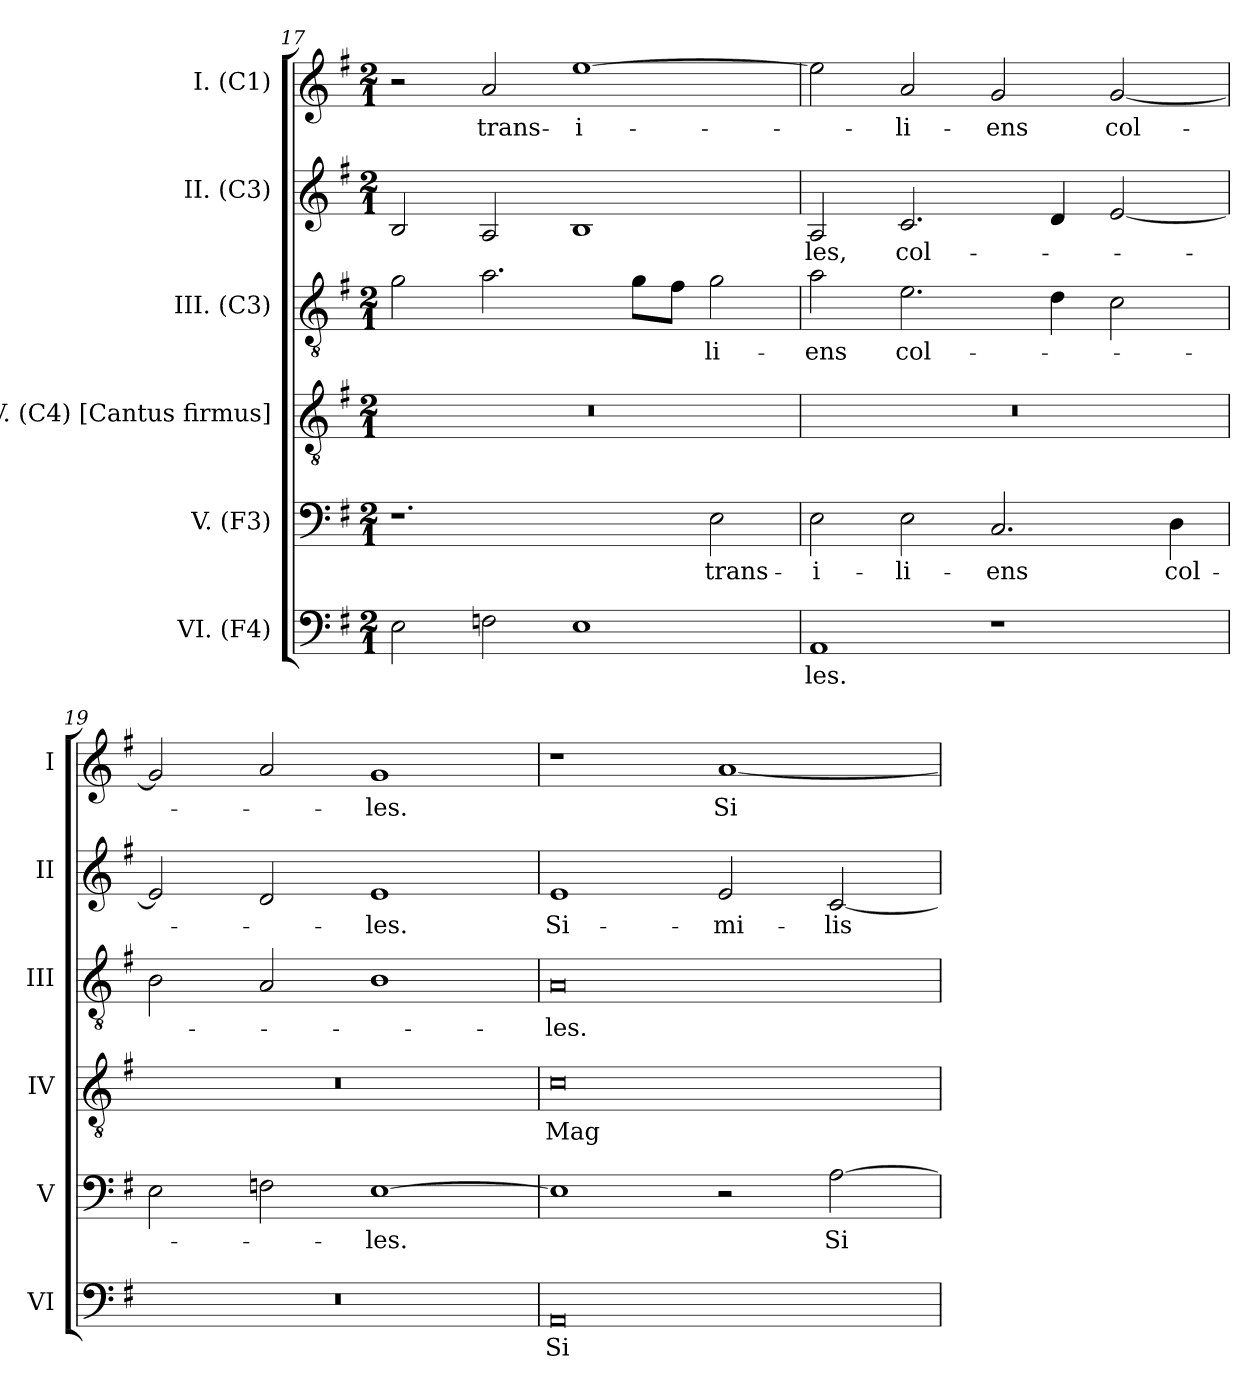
**kern	**text	**kern	**text	**kern	**text	**kern	**text	**kern	**text	**kern	**text
*part6	*part6	*part5	*part5	*part4	*part4	*part3	*part3	*part2	*part2	*part1	*part1
*staff6	*staff6	*staff5	*staff5	*staff4	*staff4	*staff3	*staff3	*staff2	*staff2	*staff1	*staff1
*I"VI. (F4)	*	*I"V. (F3)	*	*I"IV. (C4) [Cantus firmus]	*	*I"III. (C3)	*	*I"II. (C3)	*	*I"I. (C1)	*
*I'VI	*	*I'V	*	*I'IV	*	*I'III	*	*I'II	*	*I'I	*
!!LO:LB:g=z
*clefF4	*	*clefF4	*	*clefGv2	*	*clefGv2	*	*clefG2	*	*clefG2	*
*	*	*	*	*ITrd7c12	*	*	*	*	*	*	*
*k[f#]	*	*k[f#]	*	*k[f#]	*	*k[f#]	*	*k[f#]	*	*k[f#]	*
*G:	*	*G:	*	*G:	*	*G:	*	*G:	*	*G:	*
*M2/1	*	*M2/1	*	*M2/1	*	*M2/1	*	*M2/1	*	*M2/1	*
=17	=17	=17	=17	=17	=17	=17	=17	=17	=17	=17	=17
!	!	!	!	!LO:N:vis=1	!	!	!	!	!	!	!
2Ei\	.	1.r	.	0r	.	2gi\	.	2Bi/	.	2r	.
!	!	!	!	!	!	!	!	!	!	!	!LO:LY:b:color=#000000
2Fni\	.	.	.	.	.	2.ai\	.	2Ai/	.	2ai/	trans-
!	!	!	!	!	!	!	!	!	!	!	!LO:LY:b:color=#000000
1Ei	.	.	.	.	.	.	.	1Bi	.	[1eei	-i-
.	.	.	.	.	.	8gi\L	.	.	.	.	.
.	.	.	.	.	.	8f#i\J	.	.	.	.	.
!	!	!	!LO:LY:b:color=#000000	!	!	!	!	!	!	!	!
!	!	!	!	!	!	!	!LO:LY:b:color=#000000	!	!	!	!
.	.	2Ei\	trans-	.	.	2gi\	-li-	.	.	.	.
=18	=18	=18	=18	=18	=18	=18	=18	=18	=18	=18	=18
!	!LO:LY:b:color=#000000	!	!	!	!	!	!	!	!	!	!
!	!	!	!LO:LY:b:color=#000000	!LO:N:vis=1	!	!	!	!	!	!	!
!	!	!	!	!	!	!	!LO:LY:b:color=#000000	!	!	!	!
!	!	!	!	!	!	!	!	!	!LO:LY:b:color=#000000	!	!
1AAi	-les.	2Ei\	-i-	0r	.	2ai\	-ens	2Ai/	-les,	2eei\]	.
!	!	!	!LO:LY:b:color=#000000	!	!	!	!	!	!	!	!
!	!	!	!	!	!	!	!LO:LY:b:color=#000000	!	!	!	!
!	!	!	!	!	!	!	!	!	!LO:LY:b:color=#000000	!	!
!	!	!	!	!	!	!	!	!	!	!	!LO:LY:b:color=#000000
.	.	2Ei\	-li-	.	.	2.ei\	col-	2.ci/	col-	2ai/	-li-
!	!	!	!LO:LY:b:color=#000000	!	!	!	!	!	!	!	!
!	!	!	!	!	!	!	!	!	!	!	!LO:LY:b:color=#000000
1r	.	2.Ci/	-ens	.	.	.	.	.	.	2gi/	-ens
.	.	.	.	.	.	4di\	.	4di/	.	.	.
!	!	!	!	!	!	!	!	!	!	!	!LO:LY:b:color=#000000
.	.	.	.	.	.	2ci\	.	[2ei/	.	[2gi/	col-
!	!	!	!LO:LY:b:color=#000000	!	!	!	!	!	!	!	!
.	.	4Di\	col-	.	.	.	.	.	.	.	.
=19	=19	=19	=19	=19	=19	=19	=19	=19	=19	=19	=19
!LO:N:vis=1	!	!	!	!LO:N:vis=1	!	!	!	!	!	!	!
0r	.	2Ei\	.	0r	.	2Bi\	.	2ei/]	.	2gi/]	.
.	.	2Fni\	.	.	.	2Ai/	.	2di/	.	2ai/	.
!	!	!	!LO:LY:b:color=#000000	!	!	!	!	!	!	!	!
!	!	!	!	!	!	!	!	!	!LO:LY:b:color=#000000	!	!
!	!	!	!	!	!	!	!	!	!	!	!LO:LY:b:color=#000000
.	.	[1Ei	-les.	.	.	1Bi	.	1ei	-les.	1gi	-les.
=20	=20	=20	=20	=20	=20	=20	=20	=20	=20	=20	=20
!	!LO:LY:b:color=#000000	!	!	!	!	!	!	!	!	!	!
!	!	!	!	!	!LO:LY:b:color=#000000	!	!	!	!	!	!
!	!	!	!	!	!	!	!LO:LY:b:color=#000000	!	!	!	!
!	!	!	!	!	!	!	!	!	!LO:LY:b:color=#000000	!	!
0AAi	Si-	1Ei]	.	0Ci	Mag-	0Ai	-les.	1ei	Si-	1r	.
!	!	!	!	!	!	!	!	!	!LO:LY:b:color=#000000	!	!
!	!	!	!	!	!	!	!	!	!	!	!LO:LY:b:color=#000000
.	.	2r	.	.	.	.	.	2ei/	-mi-	[1ai	Si-
!	!	!	!LO:LY:b:color=#000000	!	!	!	!	!	!	!	!
!	!	!	!	!	!	!	!	!	!LO:LY:b:color=#000000	!	!
.	.	[2Ai\	Si-	.	.	.	.	[2ci/	-lis	.	.
=	=	=	=	=	=	=	=	=	=	=	=
*-	*-	*-	*-	*-	*-	*-	*-	*-	*-	*-	*-
